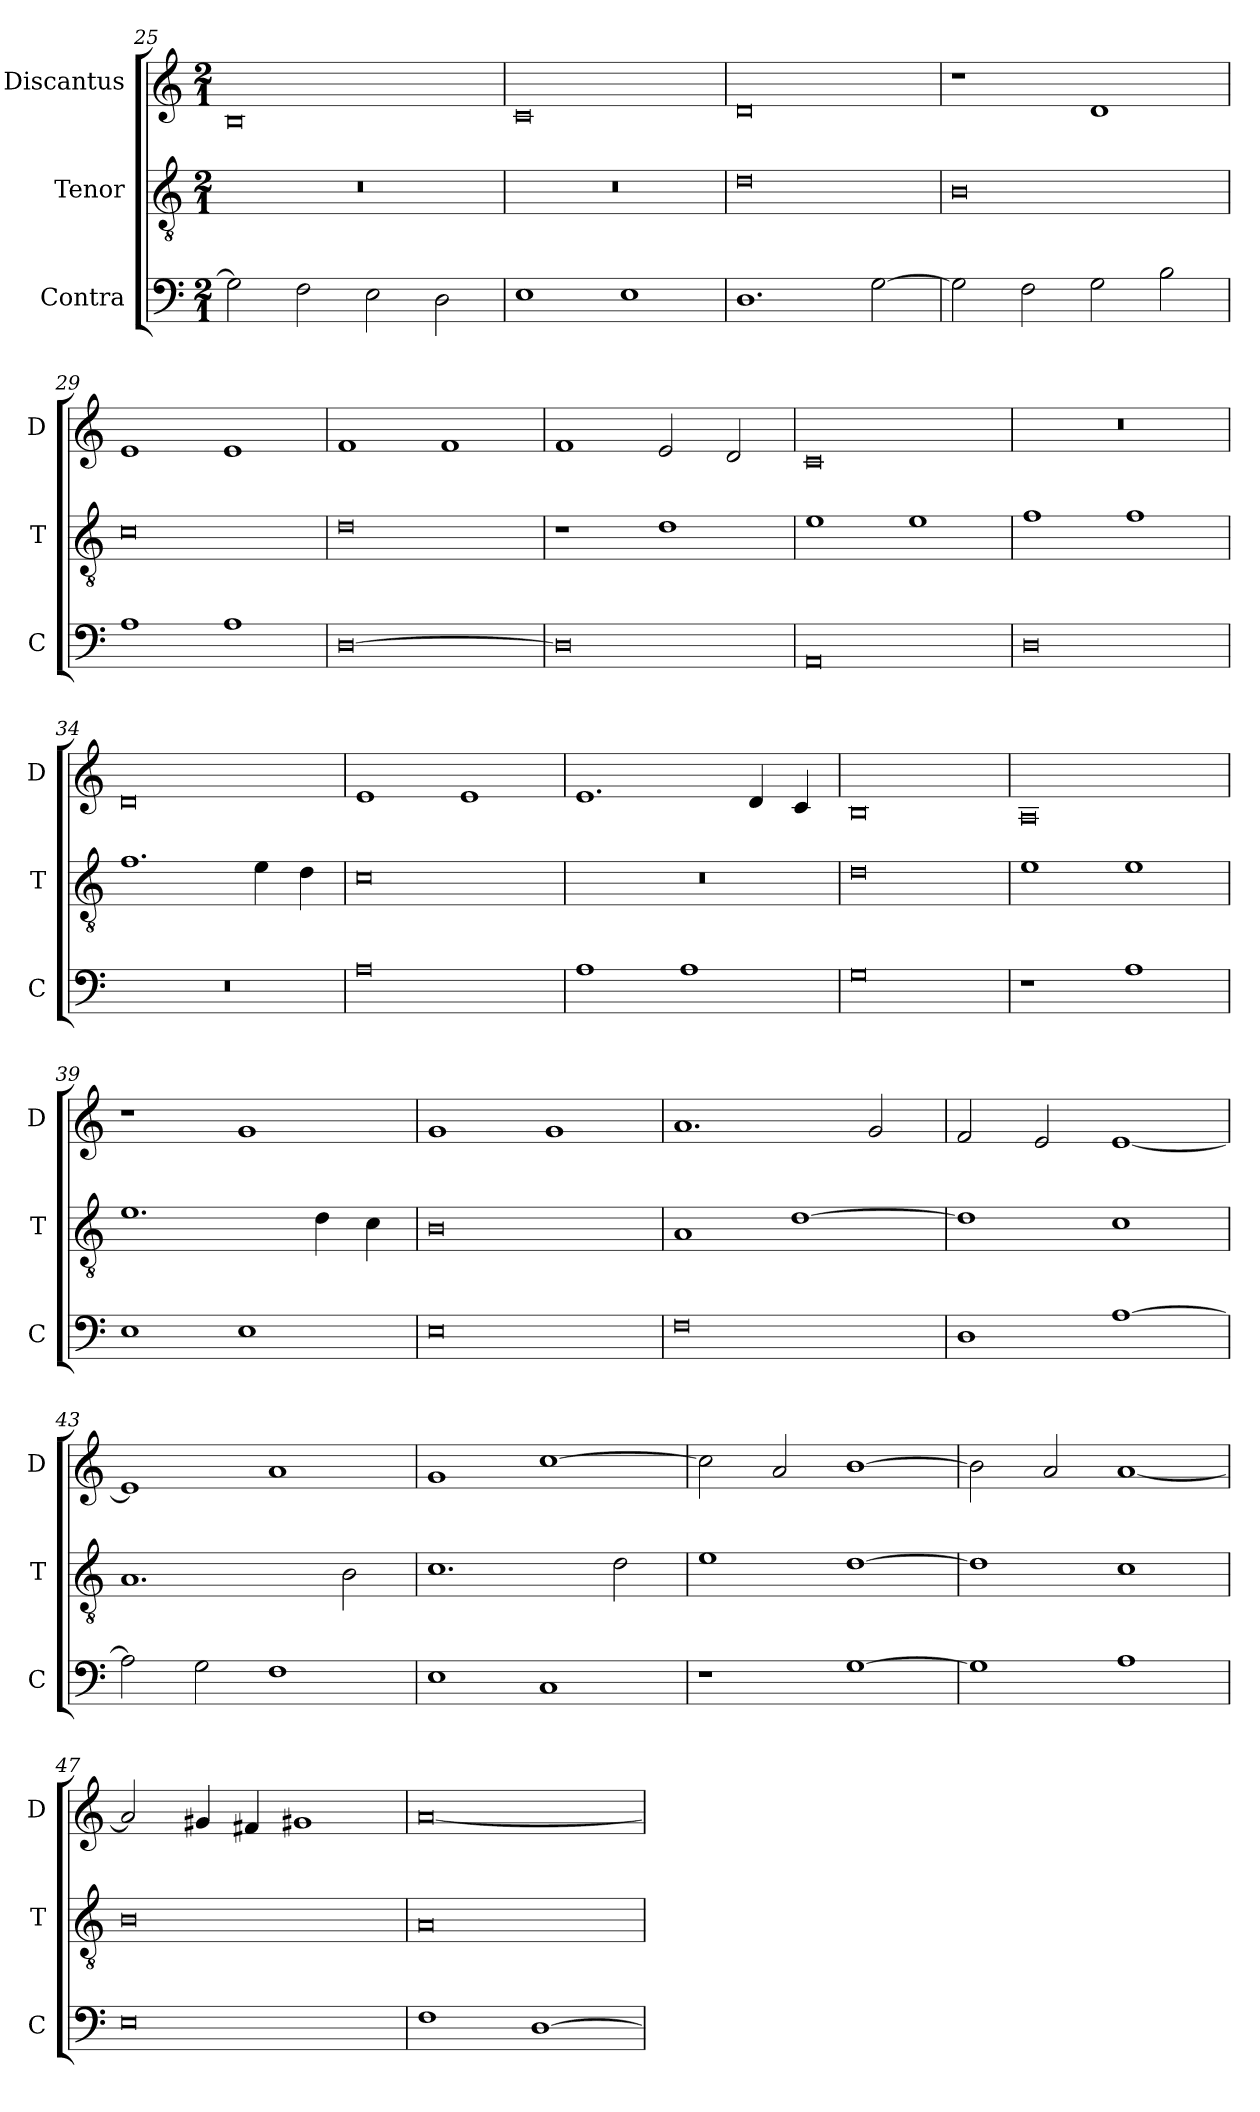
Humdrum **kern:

**kern	**kern	**kern
*part3	*part2	*part1
*staff3	*staff2	*staff1
*I"Contra	*I"Tenor	*I"Discantus
*I'C	*I'T	*I'D
*clefF4	*clefGv2	*clefG2
*k[]	*k[]	*k[]
*M2/1	*M2/1	*M2/1
=25	=25	=25
2G]	0r	0B
2F	.	.
2E	.	.
2D	.	.
=26	=26	=26
1E	0r	0c
1E	.	.
=27	=27	=27
1.D	0d	0d
[2G	.	.
=28	=28	=28
2G]	0B	1r
2F	.	.
2G	.	1d
2B	.	.
=29	=29	=29
1A	0c	1e
1A	.	1e
=30	=30	=30
[0D	0d	1f
.	.	1f
=31	=31	=31
0D]	1r	1f
.	1d	2e
.	.	2d
=32	=32	=32
0AA	1e	0c
.	1e	.
=33	=33	=33
0D	1f	0r
.	1f	.
=34	=34	=34
0r	1.f	0d
.	4e	.
.	4d	.
=35	=35	=35
0A	0c	1e
.	.	1e
=36	=36	=36
1A	0r	1.e
1A	.	.
.	.	4d
.	.	4c
=37	=37	=37
0G	0d	0B
=38	=38	=38
1r	1e	0A
1A	1e	.
=39	=39	=39
1E	1.e	1r
1E	.	1g
.	4d	.
.	4c	.
=40	=40	=40
0E	0B	1g
.	.	1g
=41	=41	=41
0F	1A	1.a
.	[1d	.
.	.	2g
=42	=42	=42
1D	1d]	2f
.	.	2e
[1A	1c	[1e
=43	=43	=43
2A]	1.A	1e]
2G	.	.
1F	.	1a
.	2B	.
=44	=44	=44
1E	1.c	1g
1C	.	[1cc
.	2d	.
=45	=45	=45
1r	1e	2cc]
.	.	2a
[1G	[1d	[1b
=46	=46	=46
1G]	1d]	2b]
.	.	2a
1A	1c	[1a
=47	=47	=47
0E	0B	2a]
.	.	4g#X
.	.	4f#X
.	.	1g#X
=48	=48	=48
1F	0A	[0a
[1D	.	.
=	=	=
*-	*-	*-
